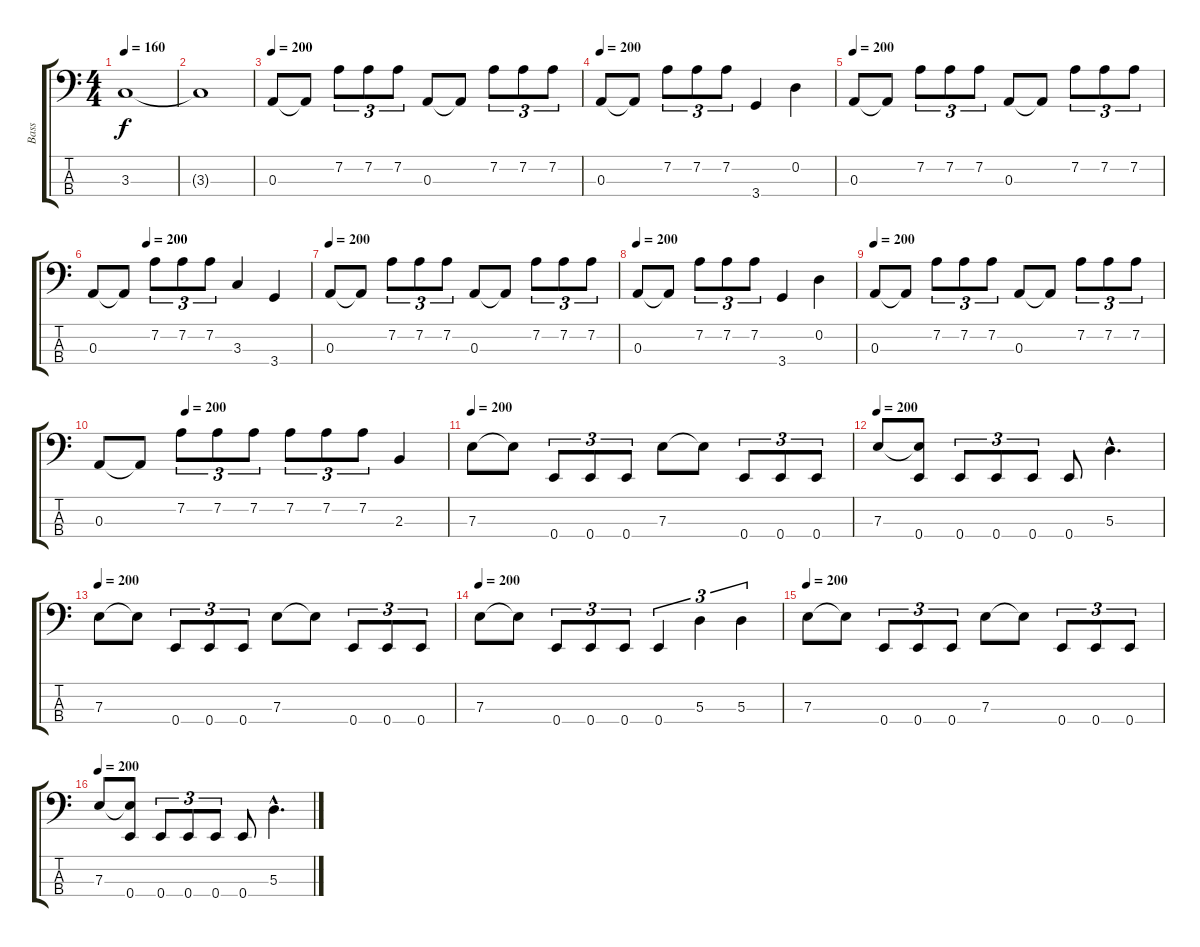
\track ("Bass" "Bass") {instrument electricbassfinger}
\staff {score tabs}
\tuning (G2 D2 A1 E1) {hide}
\ts (4 4)
\tempo 160
\clef f4
\ks c
3.3{t}.1{dy f} |
3.3{t}.1 |
\tempo 200
0.3.8 0.3{t}.8 7.2.8{tu (3 2)} 7.2.8{tu (3 2)} 7.2.8{tu (3 2)} 0.3.8 0.3{t}.8 7.2.8{tu (3 2)} 7.2.8{tu (3 2)} 7.2.8{tu (3 2)} |
\tempo 200
0.3.8 0.3{t}.8 7.2.8{tu (3 2)} 7.2.8{tu (3 2)} 7.2.8{tu (3 2)} 3.4.4 0.2.4 |
\tempo 200
0.3.8 0.3{t}.8 7.2.8{tu (3 2)} 7.2.8{tu (3 2)} 7.2.8{tu (3 2)} 0.3.8 0.3{t}.8 7.2.8{tu (3 2)} 7.2.8{tu (3 2)} 7.2.8{tu (3 2)} |
\tempo (200 0.25)
0.3.8 0.3{t}.8 7.2.8{tu (3 2)} 7.2.8{tu (3 2)} 7.2.8{tu (3 2)} 3.3.4 3.4.4 |
\tempo 200
0.3.8 0.3{t}.8 7.2.8{tu (3 2)} 7.2.8{tu (3 2)} 7.2.8{tu (3 2)} 0.3.8 0.3{t}.8 7.2.8{tu (3 2)} 7.2.8{tu (3 2)} 7.2.8{tu (3 2)} |
\tempo 200
0.3.8 0.3{t}.8 7.2.8{tu (3 2)} 7.2.8{tu (3 2)} 7.2.8{tu (3 2)} 3.4.4 0.2.4 |
\tempo 200
0.3.8 0.3{t}.8 7.2.8{tu (3 2)} 7.2.8{tu (3 2)} 7.2.8{tu (3 2)} 0.3.8 0.3{t}.8 7.2.8{tu (3 2)} 7.2.8{tu (3 2)} 7.2.8{tu (3 2)} |
\tempo (200 0.25)
0.3.8 0.3{t}.8 7.2.8{tu (3 2)} 7.2.8{tu (3 2)} 7.2.8{tu (3 2)} 7.2.8{tu (3 2)} 7.2.8{tu (3 2)} 7.2.8{tu (3 2)} 2.3.4 |
\tempo 200
7.3.8 7.3{t}.8 0.4.8{tu (3 2)} 0.4.8{tu (3 2)} 0.4.8{tu (3 2)} 7.3.8 7.3{t}.8 0.4.8{tu (3 2)} 0.4.8{tu (3 2)} 0.4.8{tu (3 2)} |
\tempo 200
7.3.8 (7.3{t} 0.4).8 0.4.8{tu (3 2)} 0.4.8{tu (3 2)} 0.4.8{tu (3 2)} 0.4.8 5.3{hac}.4{d} |
\tempo 200
7.3.8 7.3{t}.8 0.4.8{tu (3 2)} 0.4.8{tu (3 2)} 0.4.8{tu (3 2)} 7.3.8 7.3{t}.8 0.4.8{tu (3 2)} 0.4.8{tu (3 2)} 0.4.8{tu (3 2)} |
\tempo 200
7.3.8 7.3{t}.8 0.4.8{tu (3 2)} 0.4.8{tu (3 2)} 0.4.8{tu (3 2)} 0.4.4{tu (3 2)} 5.3.4{tu (3 2)} 5.3.4{tu (3 2)} |
\tempo 200
7.3.8 7.3{t}.8 0.4.8{tu (3 2)} 0.4.8{tu (3 2)} 0.4.8{tu (3 2)} 7.3.8 7.3{t}.8 0.4.8{tu (3 2)} 0.4.8{tu (3 2)} 0.4.8{tu (3 2)} |
\tempo 200
7.3.8 (7.3{t} 0.4).8 0.4.8{tu (3 2)} 0.4.8{tu (3 2)} 0.4.8{tu (3 2)} 0.4.8 5.3{hac}.4{d}
